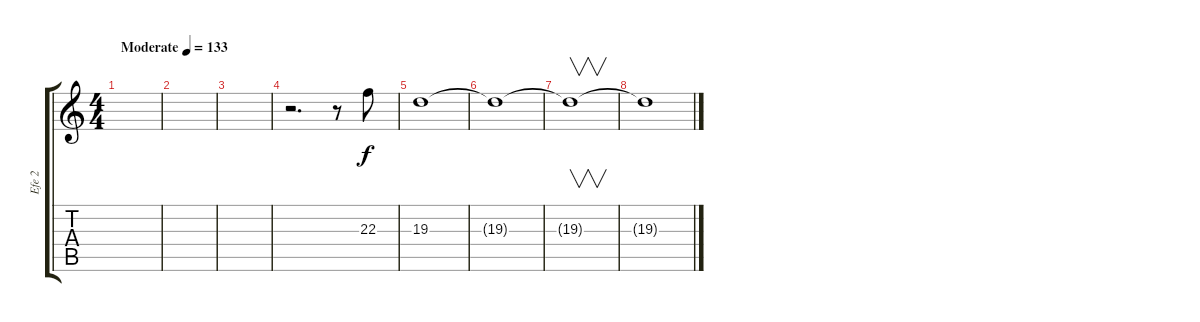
\track ("Efe 2" "Efe 2") {instrument recorder}
\staff {score tabs}
\tuning (E4 B3 G3 D3 A2 E2) {hide}
\ts (4 4)
\tempo (133 "Moderate")
\clef g2
\ks c
|
|
|
r.2{d} r.8 22.3.8{volume 11} |
19.3.1 |
19.3{t}.1 |
19.3{t}.1{v} |
19.3{t}.1
